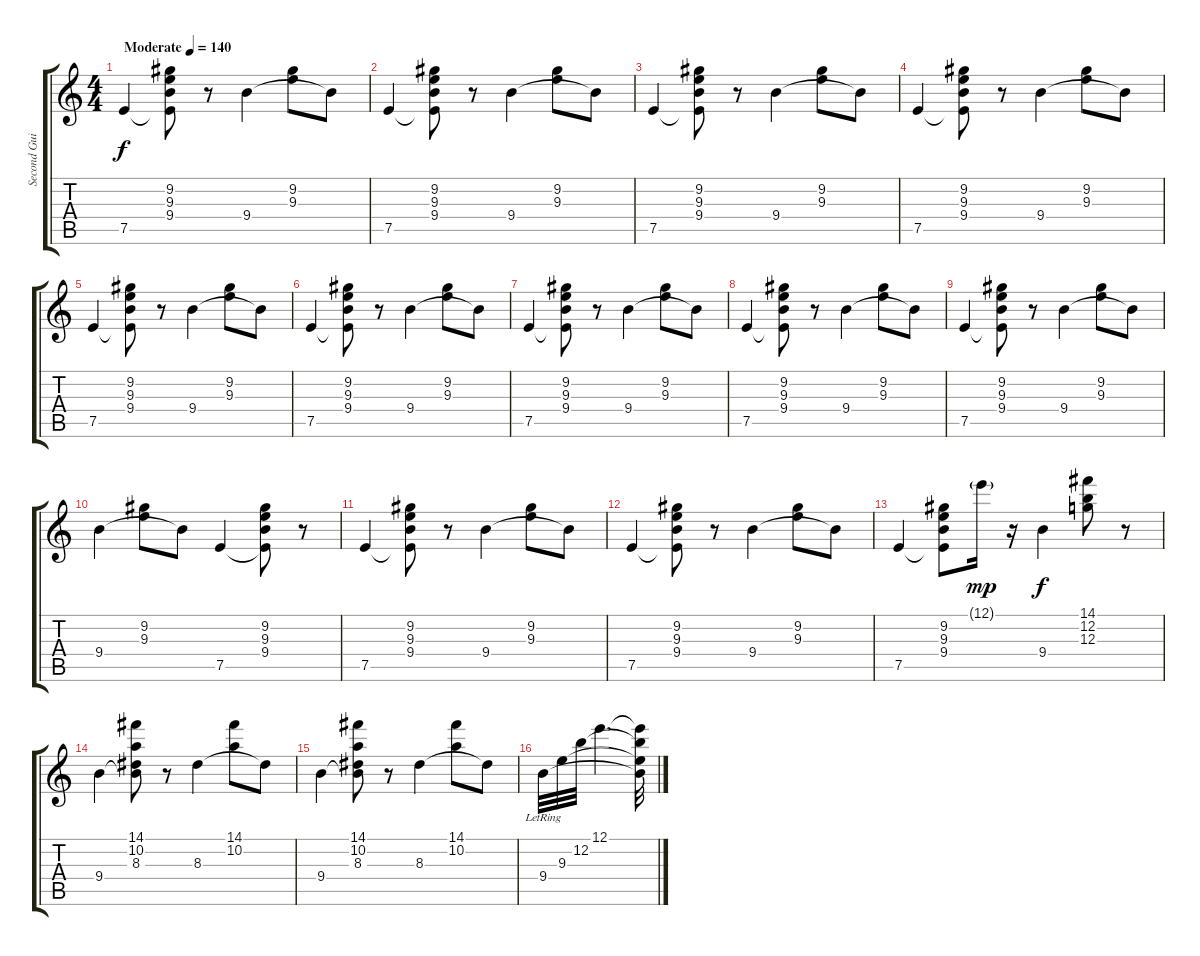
\track ("Second Guitar" "Second Gui") {instrument electricguitarjazz}
\staff {score tabs}
\tuning (E4 B3 G3 D3 A2 E2) {hide}
\ts (4 4)
\tempo (140 "Moderate")
\clef g2
\ks c
7.5.4{dy f instrument electricguitarjazz} (9.2 9.3 9.4 7.5{t}).8 r.8 9.4.4 (9.2 9.3).8 9.4{t}.8 |
7.5.4 (9.2 9.3 9.4 7.5{t}).8 r.8 9.4.4 (9.2 9.3).8 9.4{t}.8 |
7.5.4 (9.2 9.3 9.4 7.5{t}).8 r.8 9.4.4 (9.2 9.3).8 9.4{t}.8 |
7.5.4 (9.2 9.3 9.4 7.5{t}).8 r.8 9.4.4 (9.2 9.3).8 9.4{t}.8 |
7.5.4 (9.2 9.3 9.4 7.5{t}).8 r.8 9.4.4 (9.2 9.3).8 9.4{t}.8 |
7.5.4 (9.2 9.3 9.4 7.5{t}).8 r.8 9.4.4 (9.2 9.3).8 9.4{t}.8 |
7.5.4 (9.2 9.3 9.4 7.5{t}).8 r.8 9.4.4 (9.2 9.3).8 9.4{t}.8 |
7.5.4 (9.2 9.3 9.4 7.5{t}).8 r.8 9.4.4 (9.2 9.3).8 9.4{t}.8 |
7.5.4 (9.2 9.3 9.4 7.5{t}).8 r.8 9.4.4 (9.2 9.3).8 9.4{t}.8 |
9.4.4 (9.2 9.3).8 9.4{t}.8 7.5.4 (9.2 9.3 9.4 7.5{t}).8 r.8 |
7.5.4 (9.2 9.3 9.4 7.5{t}).8 r.8 9.4.4 (9.2 9.3).8 9.4{t}.8 |
7.5.4 (9.2 9.3 9.4 7.5{t}).8 r.8 9.4.4 (9.2 9.3).8 9.4{t}.8 |
7.5.4 (9.2 9.3 9.4 7.5{t}).8 12.1{g}.16{dy mp} r.16 9.4.4{dy f} (14.1 12.2 12.3).8 r.8 |
9.4.4 (14.1 10.2 8.3 9.4{t}).8 r.8 8.3.4 (14.1 10.2).8 8.3{t}.8 |
9.4.4 (14.1 10.2 8.3 9.4{t}).8 r.8 8.3.4 (14.1 10.2).8 8.3{t}.8 |
9.4{lr}.32 9.3{lr}.32 12.2.32 12.1.4{d} (12.1{t} 12.2{t} 9.3{t} 9.4{t}).32
